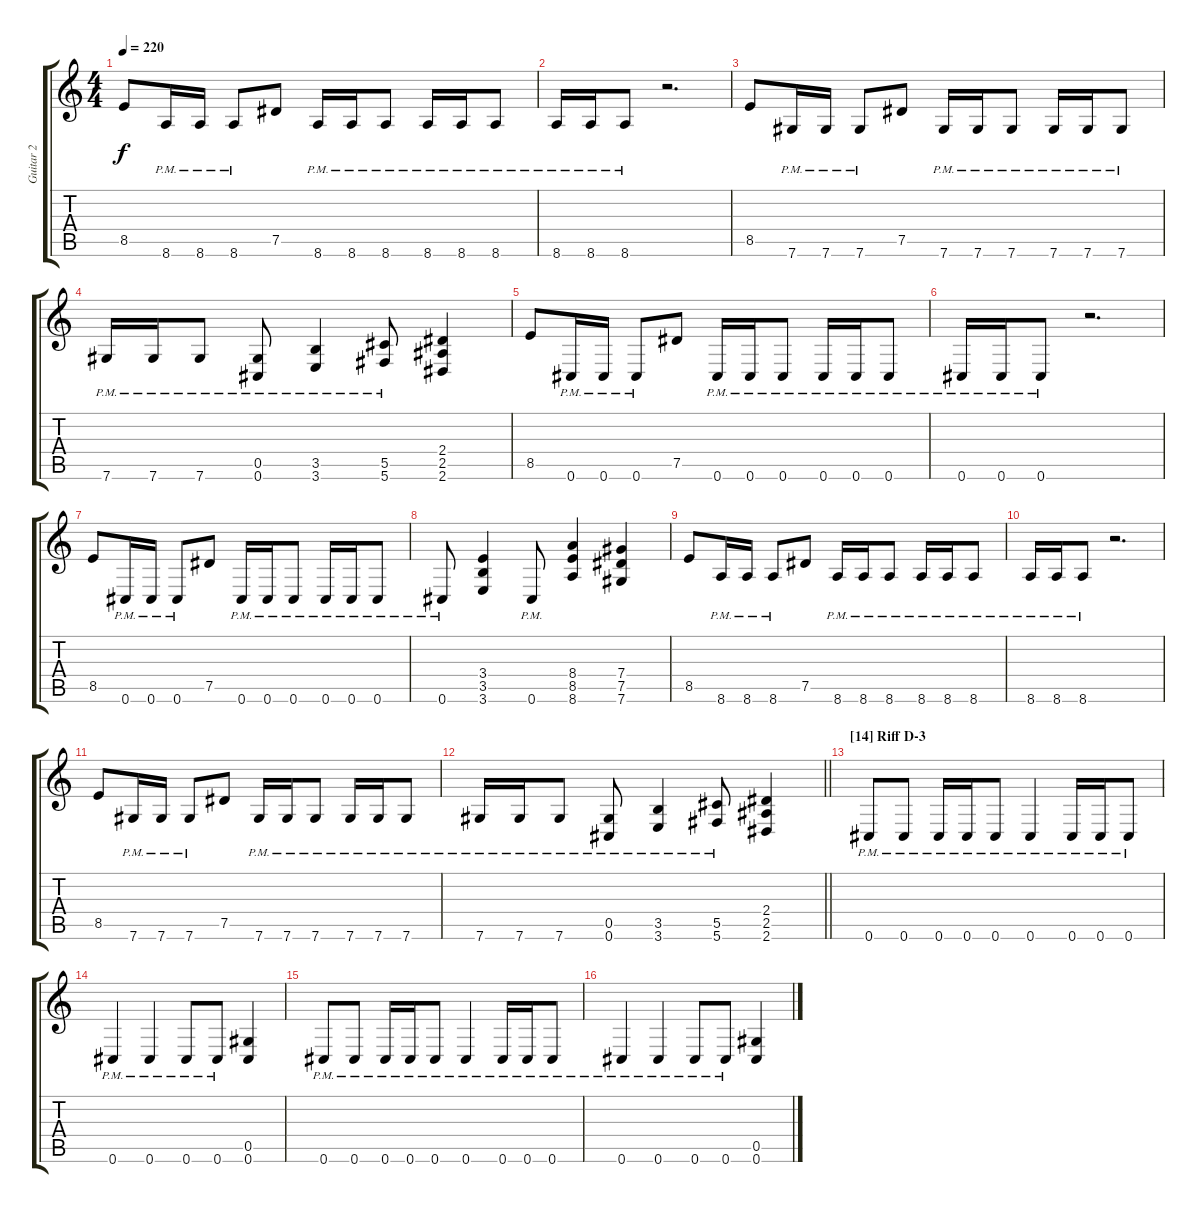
\track ("Guitar 2" "Guitar 2") {instrument distortionguitar}
\staff {score tabs}
\tuning (Eb4 Bb3 Gb3 Db3 Ab2 Db2) {hide}
\ts (4 4)
\tempo 220
\clef g2
\ks c
8.5.8{dy f} 8.6{pm}.16 8.6{pm}.16 8.6{pm}.8 7.5.8 8.6{pm}.16 8.6{pm}.16 8.6{pm}.8 8.6{pm}.16 8.6{pm}.16 8.6{pm}.8 |
8.6{pm}.16 8.6{pm}.16 8.6{pm}.8 r.2{d} |
8.5.8 7.6{pm}.16 7.6{pm}.16 7.6{pm}.8 7.5.8 7.6{pm}.16 7.6{pm}.16 7.6{pm}.8 7.6{pm}.16 7.6{pm}.16 7.6{pm}.8 |
7.6{pm}.16 7.6{pm}.16 7.6{pm}.8 (0.5{pm} 0.6{pm}).8 (3.5{pm} 3.6{pm}).4 (5.5{pm} 5.6{pm}).8 (2.4 2.5 2.6).4 |
8.5.8 0.6{pm}.16 0.6{pm}.16 0.6{pm}.8 7.5.8 0.6{pm}.16 0.6{pm}.16 0.6{pm}.8 0.6{pm}.16 0.6{pm}.16 0.6{pm}.8 |
0.6{pm}.16 0.6{pm}.16 0.6{pm}.8 r.2{d} |
8.5.8 0.6{pm}.16 0.6{pm}.16 0.6{pm}.8 7.5.8 0.6{pm}.16 0.6{pm}.16 0.6{pm}.8 0.6{pm}.16 0.6{pm}.16 0.6{pm}.8 |
0.6{pm}.8 (3.4 3.5 3.6).4 0.6{pm}.8 (8.4 8.5 8.6).4 (7.4 7.5 7.6).4 |
8.5.8 8.6{pm}.16 8.6{pm}.16 8.6{pm}.8 7.5.8 8.6{pm}.16 8.6{pm}.16 8.6{pm}.8 8.6{pm}.16 8.6{pm}.16 8.6{pm}.8 |
8.6{pm}.16 8.6{pm}.16 8.6{pm}.8 r.2{d} |
8.5.8 7.6{pm}.16 7.6{pm}.16 7.6{pm}.8 7.5.8 7.6{pm}.16 7.6{pm}.16 7.6{pm}.8 7.6{pm}.16 7.6{pm}.16 7.6{pm}.8 |
\barLineRight lightlight
7.6{pm}.16 7.6{pm}.16 7.6{pm}.8 (0.5{pm} 0.6{pm}).8 (3.5{pm} 3.6{pm}).4 (5.5{pm} 5.6{pm}).8 (2.4 2.5 2.6).4 |
\section ("" "[14] Riff D-3")
0.6{pm}.8 0.6{pm}.8 0.6{pm}.16 0.6{pm}.16 0.6{pm}.8 0.6{pm}.4 0.6{pm}.16 0.6{pm}.16 0.6{pm}.8 |
0.6{pm}.4 0.6{pm}.4 0.6{pm}.8 0.6{pm}.8 (0.5 0.6).4 |
0.6{pm}.8 0.6{pm}.8 0.6{pm}.16 0.6{pm}.16 0.6{pm}.8 0.6{pm}.4 0.6{pm}.16 0.6{pm}.16 0.6{pm}.8 |
0.6{pm}.4 0.6{pm}.4 0.6{pm}.8 0.6{pm}.8 (0.5 0.6).4
